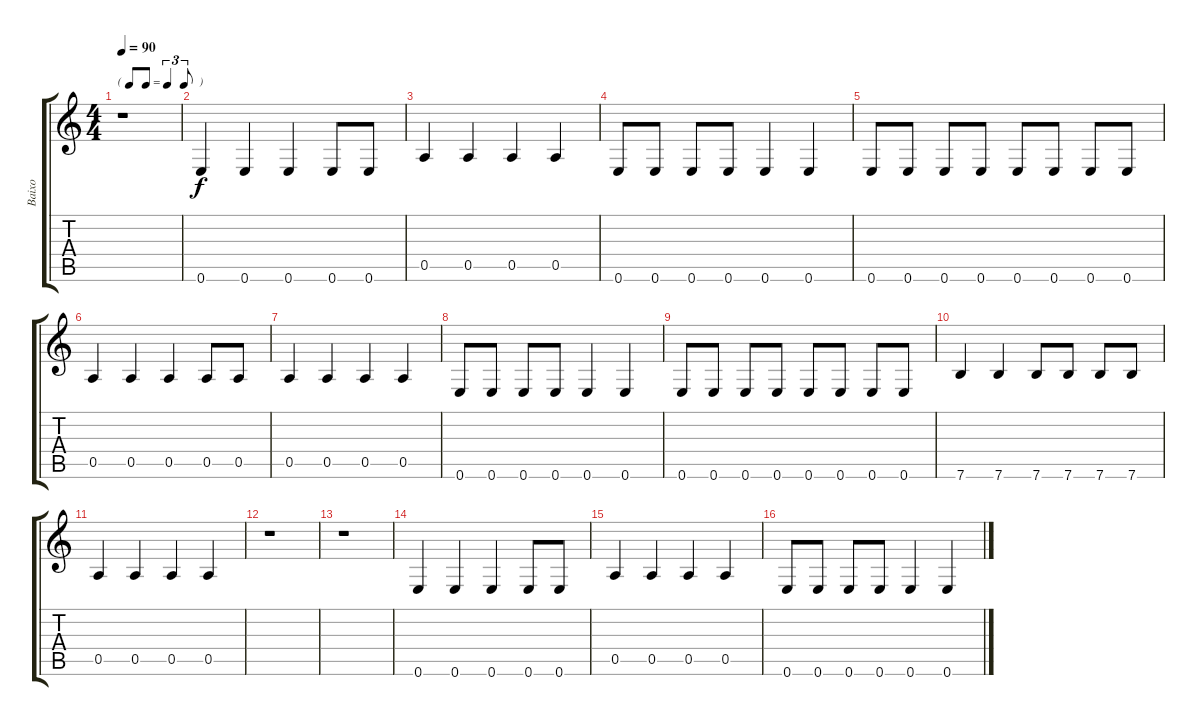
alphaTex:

\track ("Baixo" "Baixo") {instrument electricbassfinger}
\staff {score tabs}
\tuning (E4 B3 G3 D3 A2 E2) {hide}
\ts (4 4)
\tf triplet8th
\tempo 90
\clef g2
\ks c
r.1{dy f instrument electricbassfinger} |
0.6.4 0.6.4 0.6.4 0.6.8 0.6.8 |
0.5.4 0.5.4 0.5.4 0.5.4 |
0.6.8 0.6.8 0.6.8 0.6.8 0.6.4 0.6.4 |
0.6.8 0.6.8 0.6.8 0.6.8 0.6.8 0.6.8 0.6.8 0.6.8 |
0.5.4 0.5.4 0.5.4 0.5.8 0.5.8 |
0.5.4 0.5.4 0.5.4 0.5.4 |
0.6.8 0.6.8 0.6.8 0.6.8 0.6.4 0.6.4 |
0.6.8 0.6.8 0.6.8 0.6.8 0.6.8 0.6.8 0.6.8 0.6.8 |
7.6.4 7.6.4 7.6.8 7.6.8 7.6.8 7.6.8 |
0.5.4 0.5.4 0.5.4 0.5.4 |
r.1 |
r.1 |
0.6.4 0.6.4 0.6.4 0.6.8 0.6.8 |
0.5.4 0.5.4 0.5.4 0.5.4 |
0.6.8 0.6.8 0.6.8 0.6.8 0.6.4 0.6.4
